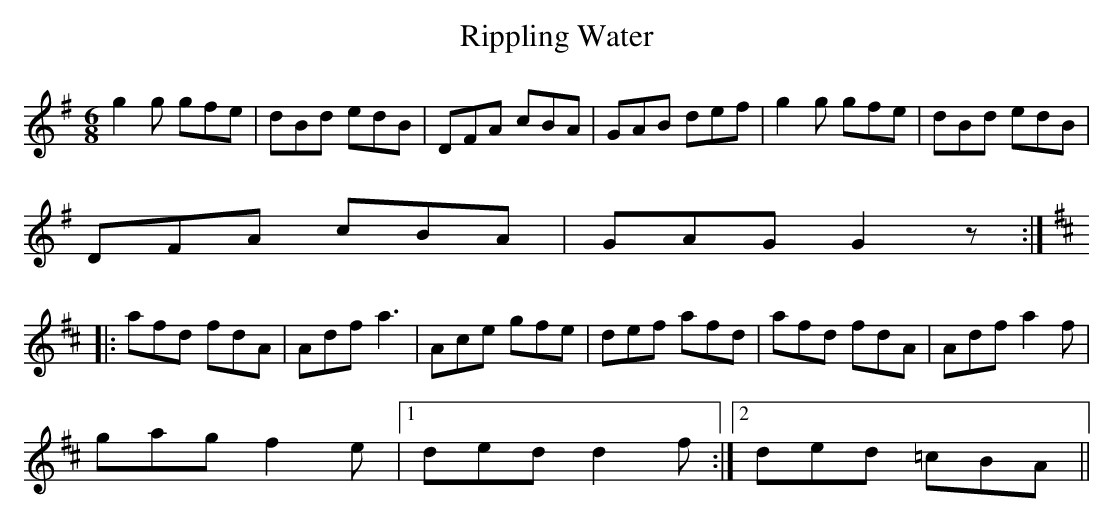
X:1
T:Rippling Water
M:6/8
L:1/8
K:G
g2g gfe | dBd edB | DFA cBA | GAB def | g2g gfe | dBd edB |
DFA cBA | GAG G2z :|
K:D
|: afd fdA | Adf a3 | Ace gfe | def afd | afd fdA | Adf a2f |
gag f2e |1 ded d2f :|2 ded =cBA ||
